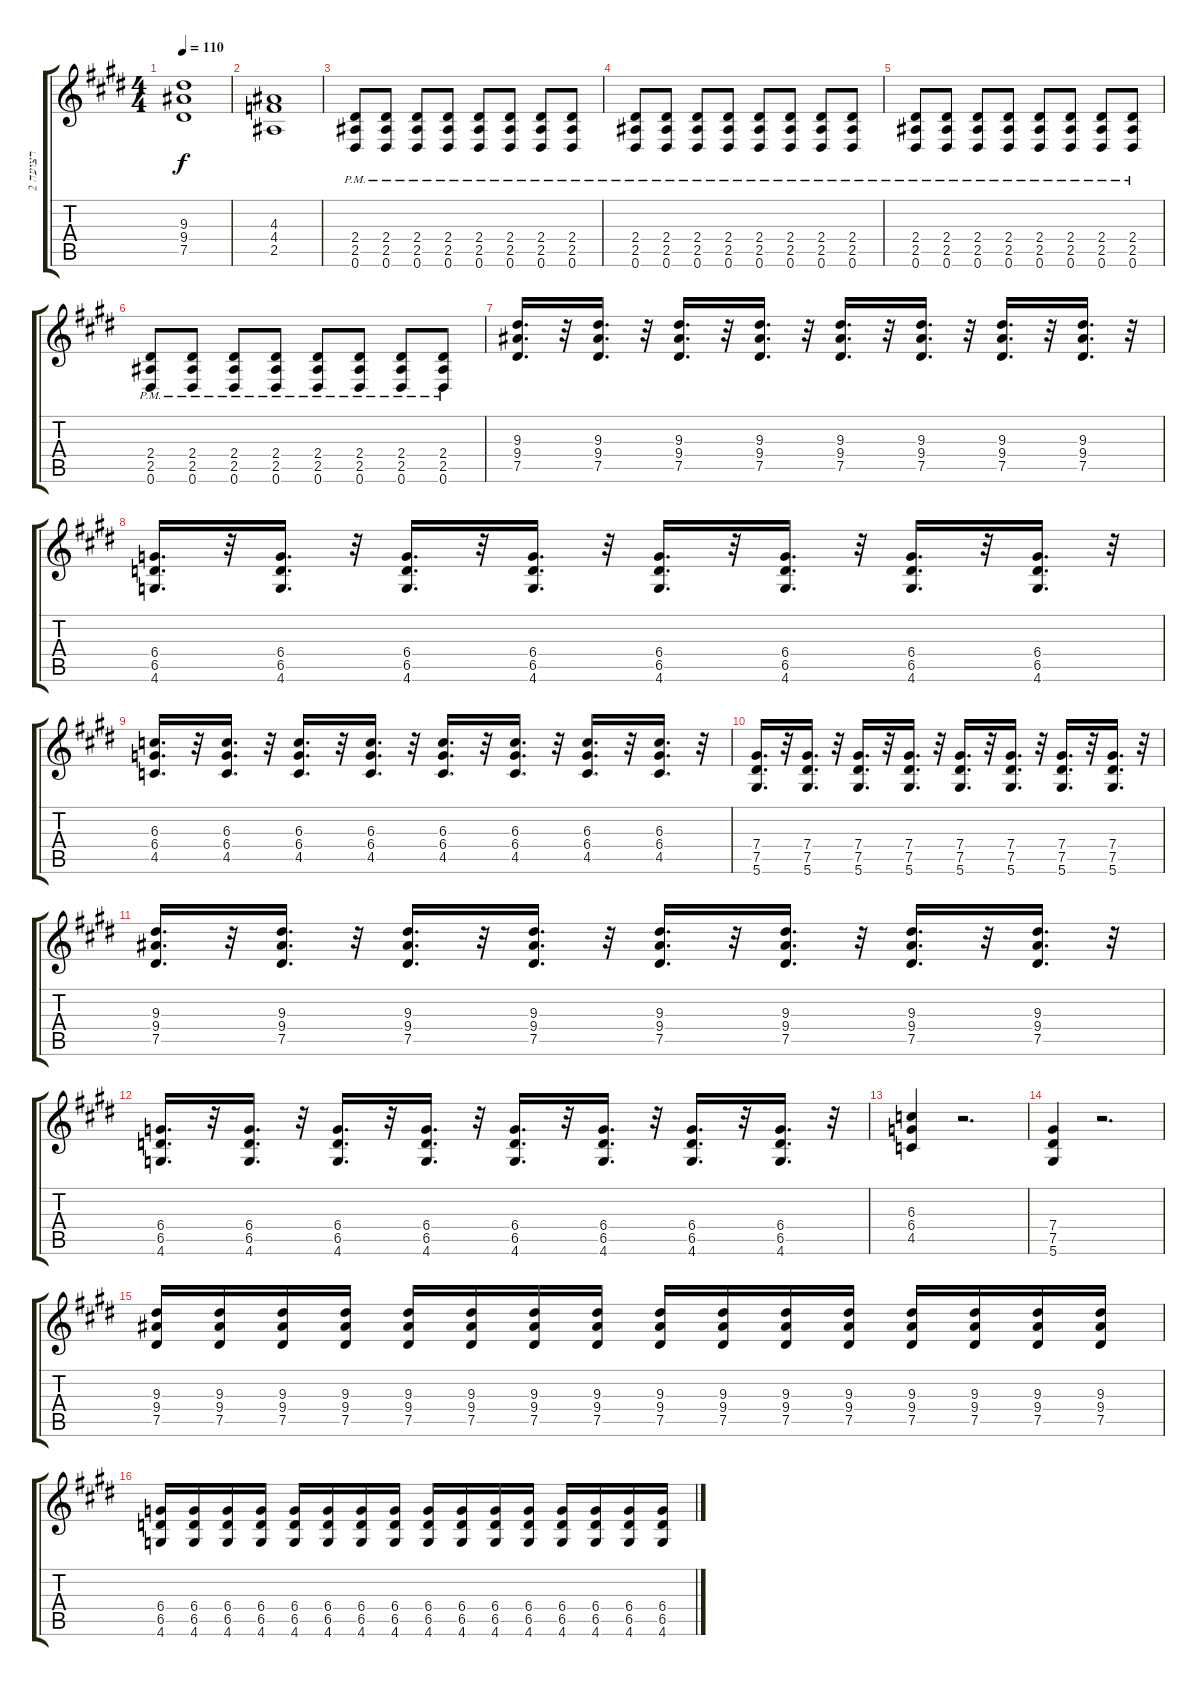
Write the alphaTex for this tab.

\track ("רצועה 2" "רצועה 2") {instrument distortionguitar}
\staff {score tabs}
\tuning (Eb4 Bb3 Gb3 Db3 Ab2 Eb2) {hide}
\ts (4 4)
\tempo 110
\clef g2
\ks e
(9.3 9.4 7.5).1{dy f} |
(4.3 4.4 2.5).1 |
(2.4{pm} 2.5 0.6).8{volume 8} (2.4{pm} 2.5 0.6).8 (2.4{pm} 2.5 0.6).8 (2.4{pm} 2.5 0.6).8 (2.4{pm} 2.5 0.6).8 (2.4{pm} 2.5 0.6).8 (2.4{pm} 2.5 0.6).8 (2.4{pm} 2.5 0.6).8 |
(2.4{pm} 2.5 0.6).8 (2.4{pm} 2.5 0.6).8 (2.4{pm} 2.5 0.6).8 (2.4{pm} 2.5 0.6).8 (2.4{pm} 2.5 0.6).8 (2.4{pm} 2.5 0.6).8 (2.4{pm} 2.5 0.6).8 (2.4{pm} 2.5 0.6).8 |
(2.4{pm} 2.5 0.6).8{volume 16} (2.4{pm} 2.5 0.6).8 (2.4{pm} 2.5 0.6).8 (2.4{pm} 2.5 0.6).8 (2.4{pm} 2.5 0.6).8 (2.4{pm} 2.5 0.6).8 (2.4{pm} 2.5 0.6).8 (2.4{pm} 2.5 0.6).8 |
(2.4{pm} 2.5 0.6).8 (2.4{pm} 2.5 0.6).8 (2.4{pm} 2.5 0.6).8 (2.4{pm} 2.5 0.6).8 (2.4{pm} 2.5 0.6).8 (2.4{pm} 2.5 0.6).8 (2.4{pm} 2.5 0.6).8 (2.4{pm} 2.5 0.6).8 |
(9.3 9.4 7.5).16{d} r.32 (9.3 9.4 7.5).16{d} r.32 (9.3 9.4 7.5).16{d} r.32 (9.3 9.4 7.5).16{d} r.32 (9.3 9.4 7.5).16{d} r.32 (9.3 9.4 7.5).16{d} r.32 (9.3 9.4 7.5).16{d} r.32 (9.3 9.4 7.5).16{d} r.32 |
(6.4 6.5 4.6).16{d} r.32 (6.4 6.5 4.6).16{d} r.32 (6.4 6.5 4.6).16{d} r.32 (6.4 6.5 4.6).16{d} r.32 (6.4 6.5 4.6).16{d} r.32 (6.4 6.5 4.6).16{d} r.32 (6.4 6.5 4.6).16{d} r.32 (6.4 6.5 4.6).16{d} r.32 |
(6.3 6.4 4.5).16{d} r.32 (6.3 6.4 4.5).16{d} r.32 (6.3 6.4 4.5).16{d} r.32 (6.3 6.4 4.5).16{d} r.32 (6.3 6.4 4.5).16{d} r.32 (6.3 6.4 4.5).16{d} r.32 (6.3 6.4 4.5).16{d} r.32 (6.3 6.4 4.5).16{d} r.32 |
(7.4 7.5 5.6).16{d} r.32 (7.4 7.5 5.6).16{d} r.32 (7.4 7.5 5.6).16{d} r.32 (7.4 7.5 5.6).16{d} r.32 (7.4 7.5 5.6).16{d} r.32 (7.4 7.5 5.6).16{d} r.32 (7.4 7.5 5.6).16{d} r.32 (7.4 7.5 5.6).16{d} r.32 |
(9.3 9.4 7.5).16{d} r.32 (9.3 9.4 7.5).16{d} r.32 (9.3 9.4 7.5).16{d} r.32 (9.3 9.4 7.5).16{d} r.32 (9.3 9.4 7.5).16{d} r.32 (9.3 9.4 7.5).16{d} r.32 (9.3 9.4 7.5).16{d} r.32 (9.3 9.4 7.5).16{d} r.32 |
(6.4 6.5 4.6).16{d} r.32 (6.4 6.5 4.6).16{d} r.32 (6.4 6.5 4.6).16{d} r.32 (6.4 6.5 4.6).16{d} r.32 (6.4 6.5 4.6).16{d} r.32 (6.4 6.5 4.6).16{d} r.32 (6.4 6.5 4.6).16{d} r.32 (6.4 6.5 4.6).16{d} r.32 |
(6.3 6.4 4.5).4 r.2{d} |
(7.4 7.5 5.6).4 r.2{d} |
(9.3 9.4 7.5).16{volume 12} (9.3 9.4 7.5).16 (9.3 9.4 7.5).16 (9.3 9.4 7.5).16 (9.3 9.4 7.5).16 (9.3 9.4 7.5).16 (9.3 9.4 7.5).16 (9.3 9.4 7.5).16 (9.3 9.4 7.5).16 (9.3 9.4 7.5).16 (9.3 9.4 7.5).16 (9.3 9.4 7.5).16 (9.3 9.4 7.5).16 (9.3 9.4 7.5).16 (9.3 9.4 7.5).16 (9.3 9.4 7.5).16 |
(6.4 6.5 4.6).16 (6.4 6.5 4.6).16 (6.4 6.5 4.6).16 (6.4 6.5 4.6).16 (6.4 6.5 4.6).16 (6.4 6.5 4.6).16 (6.4 6.5 4.6).16 (6.4 6.5 4.6).16 (6.4 6.5 4.6).16 (6.4 6.5 4.6).16 (6.4 6.5 4.6).16 (6.4 6.5 4.6).16 (6.4 6.5 4.6).16 (6.4 6.5 4.6).16 (6.4 6.5 4.6).16 (6.4 6.5 4.6).16
